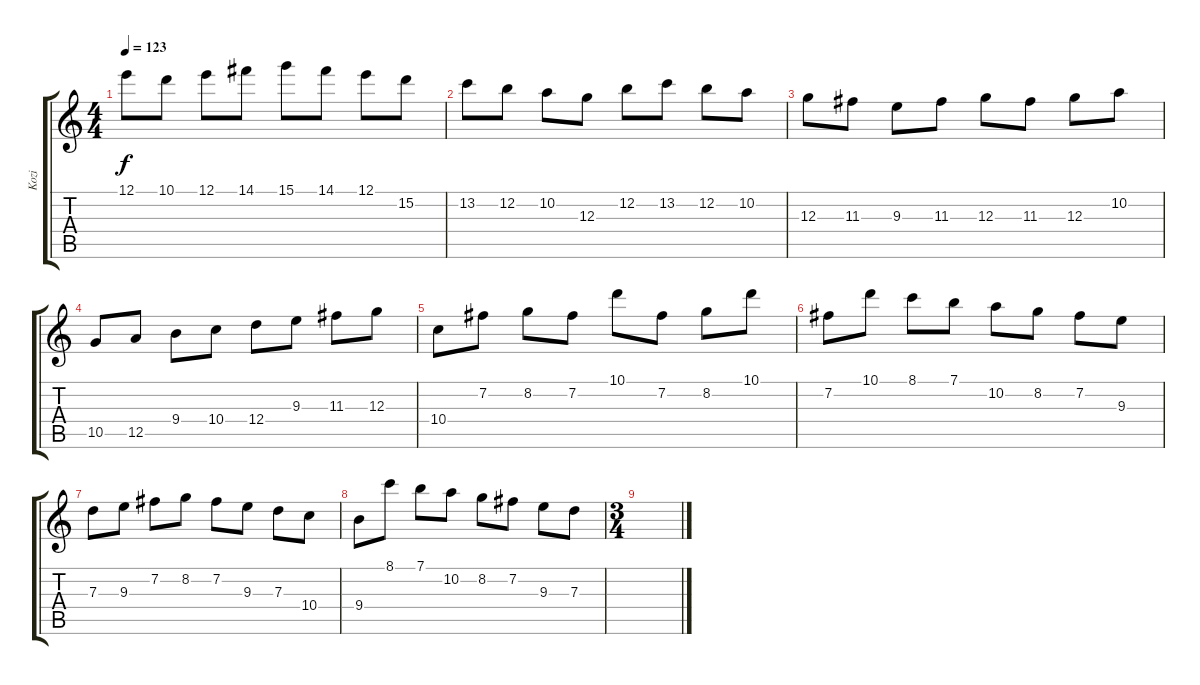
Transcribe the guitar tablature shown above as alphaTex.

\track ("Kozi" "Kozi") {instrument acousticguitarnylon}
\staff {score tabs}
\tuning (E4 B3 G3 D3 A2 E2) {hide}
\ts (4 4)
\tempo 123
\clef g2
\ks c
12.1.8{dy f} 10.1.8 12.1.8 14.1.8 15.1.8 14.1.8 12.1.8 15.2.8 |
13.2.8 12.2.8 10.2.8 12.3.8 12.2.8 13.2.8 12.2.8 10.2.8 |
12.3.8 11.3.8 9.3.8 11.3.8 12.3.8 11.3.8 12.3.8 10.2.8 |
10.5.8 12.5.8 9.4.8 10.4.8 12.4.8 9.3.8 11.3.8 12.3.8 |
10.4.8 7.2.8 8.2.8 7.2.8 10.1.8 7.2.8 8.2.8 10.1.8 |
7.2.8 10.1.8 8.1.8 7.1.8 10.2.8 8.2.8 7.2.8 9.3.8 |
7.3.8 9.3.8 7.2.8 8.2.8 7.2.8 9.3.8 7.3.8 10.4.8 |
9.4.8 8.1.8 7.1.8 10.2.8 8.2.8 7.2.8 9.3.8 7.3.8 |
\ts (3 4)
